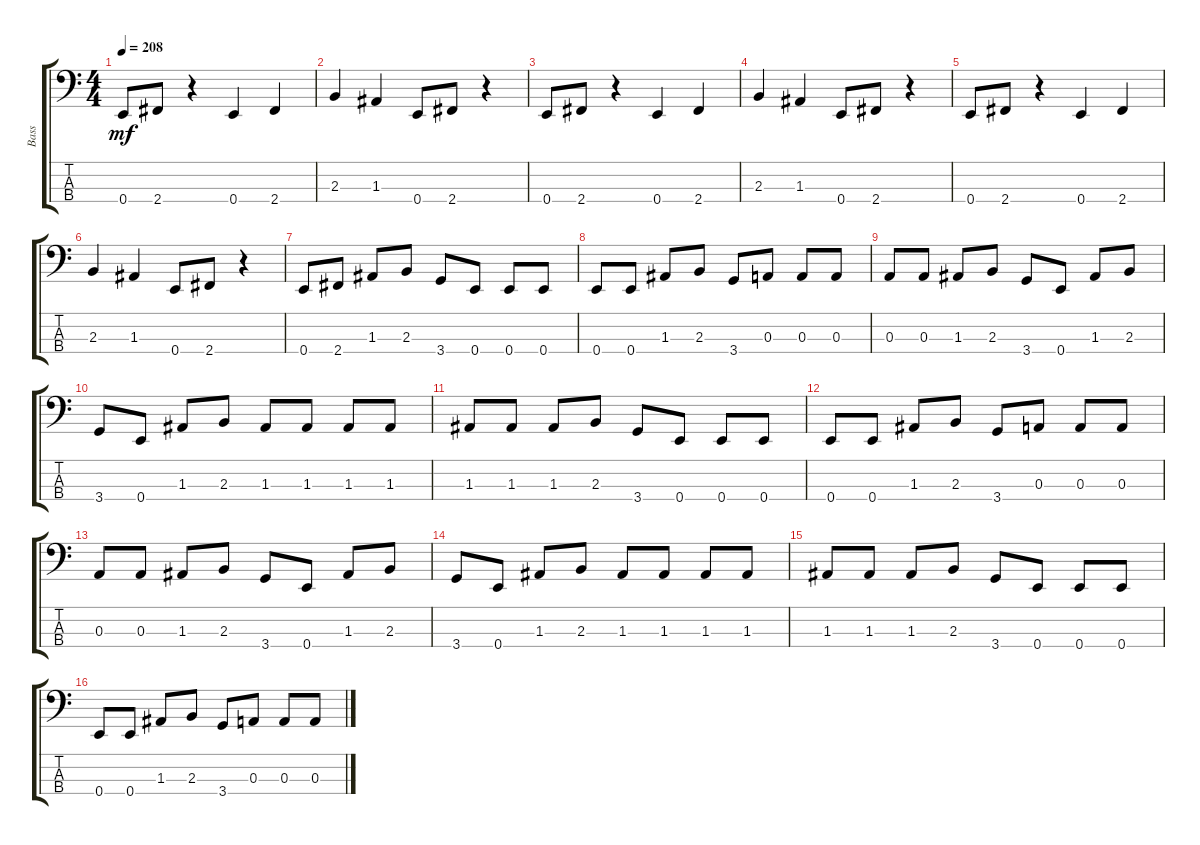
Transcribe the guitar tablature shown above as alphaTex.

\track ("Bass" "Bass") {instrument electricbassfinger}
\staff {score tabs}
\tuning (G2 D2 A1 E1) {hide}
\ts (4 4)
\tempo 208
\clef f4
\ks c
0.4.8{dy mf} 2.4.8 r.4 0.4.4 2.4.4 |
2.3.4 1.3.4 0.4.8 2.4.8 r.4 |
0.4.8 2.4.8 r.4 0.4.4 2.4.4 |
2.3.4 1.3.4 0.4.8 2.4.8 r.4 |
0.4.8 2.4.8 r.4 0.4.4 2.4.4 |
2.3.4 1.3.4 0.4.8 2.4.8 r.4 |
0.4.8 2.4.8 1.3.8 2.3.8 3.4.8 0.4.8 0.4.8 0.4.8 |
0.4.8 0.4.8 1.3.8 2.3.8 3.4.8 0.3.8 0.3.8 0.3.8 |
0.3.8 0.3.8 1.3.8 2.3.8 3.4.8 0.4.8 1.3.8 2.3.8 |
3.4.8 0.4.8 1.3.8 2.3.8 1.3.8 1.3.8 1.3.8 1.3.8 |
1.3.8 1.3.8 1.3.8 2.3.8 3.4.8 0.4.8 0.4.8 0.4.8 |
0.4.8 0.4.8 1.3.8 2.3.8 3.4.8 0.3.8 0.3.8 0.3.8 |
0.3.8 0.3.8 1.3.8 2.3.8 3.4.8 0.4.8 1.3.8 2.3.8 |
3.4.8 0.4.8 1.3.8 2.3.8 1.3.8 1.3.8 1.3.8 1.3.8 |
1.3.8 1.3.8 1.3.8 2.3.8 3.4.8 0.4.8 0.4.8 0.4.8 |
0.4.8 0.4.8 1.3.8 2.3.8 3.4.8 0.3.8 0.3.8 0.3.8
